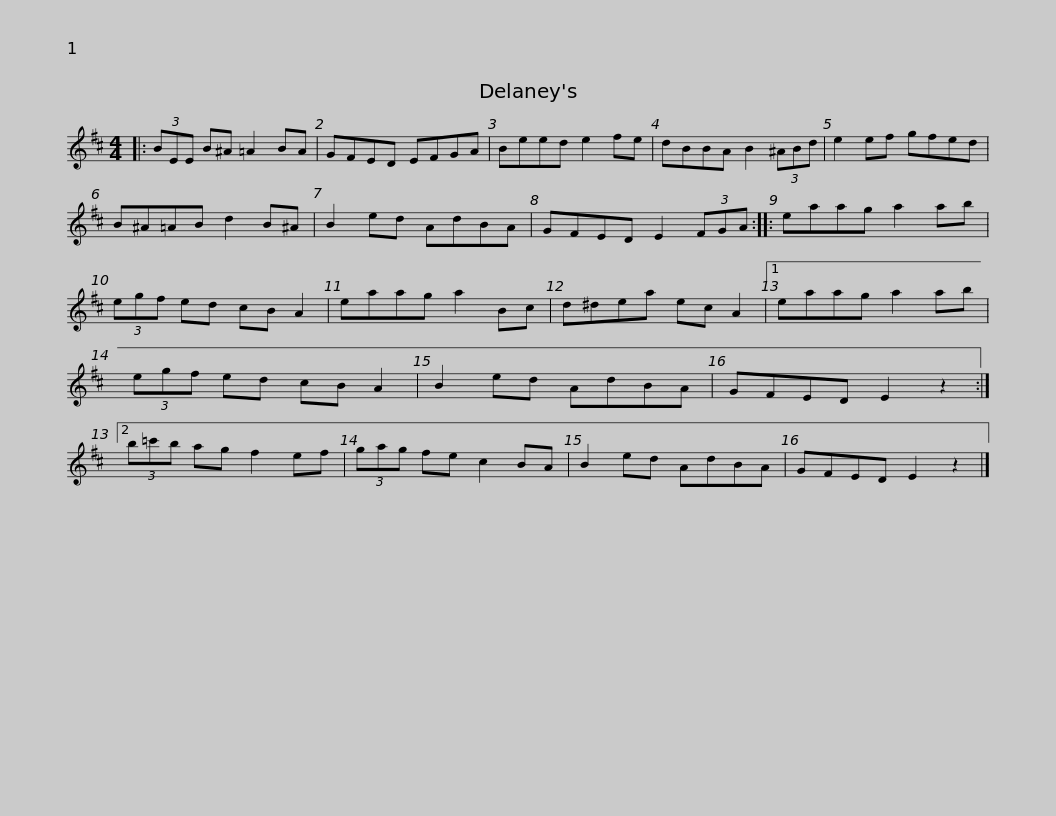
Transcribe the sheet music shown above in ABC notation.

X:1
L:1/8
M:4/4
I:linebreak $
K:D
V:1 treble
V:1
|: (3BEE B^A =A2 BA | GFED EFGA | Beed e2 fe | dBBA B2 (3^ABd | e2 ef gfed |$ %5
 B^A=AB d2 B^A | B2 ed AdBA | GFED E2 (3FGA :: eaag a2 ab | (3egf ed cB A2 |$ %10
 eaag a2 Bc | d^dea ec A2 |1 eaag a2 ab | (3egf ed cB A2 | B2 ed AdBA |$ %15
 GFED E2 z2 :|2 (3b=c'b ag f2 ef | (3gag fe c2 BA | B2 ed AdBA | GFED E2 z2 |] %20
